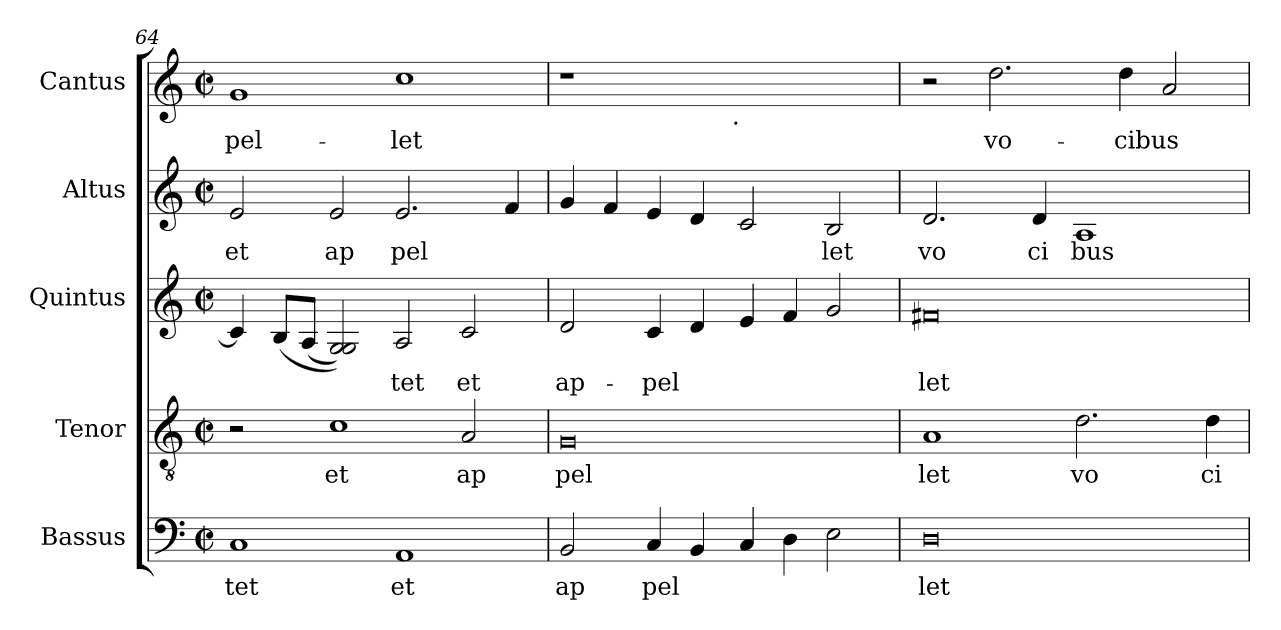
**kern	**text	**kern	**text	**kern	**text	**kern	**text	**kern	**text
*part5	*part5	*part4	*part4	*part3	*part3	*part2	*part2	*part1	*part1
*staff5	*staff5	*staff4	*staff4	*staff3	*staff3	*staff2	*staff2	*staff1	*staff1
*I"Bassus	*	*I"Tenor	*	*I"Quintus	*	*I"Altus	*	*I"Cantus	*
!!LO:PB:g=z
*clefF4	*	*clefGv2	*	*clefG2	*	*clefG2	*	*clefG2	*
*k[]	*	*k[]	*	*k[]	*	*k[]	*	*k[]	*
*C:	*	*C:	*	*C:	*	*C:	*	*C:	*
*M2/2	*	*M2/2	*	*M2/2	*	*M2/2	*	*M2/2	*
*met(c|)	*	*met(c|)	*	*met(c|)	*	*met(c|)	*	*met(c|)	*
=64	=64	=64	=64	=64	=64	=64	=64	=64	=64
!	!LO:LY:b:cj	!	!	!	!LO:LY:b:cj	!	!LO:LY:b:cj	!	!LO:LY:b:cj
1C	tet	2r	.	4c/]	--	2e/	et	1g	pel-
!	!	!	!	!	!LO:LY:b:cj	!	!	!	!
.	.	.	.	(>8B/L	--	.	.	.	.
!	!	!	!	!	!LO:LY:b:cj	!	!	!	!
.	.	.	.	(<8A/J	--	.	.	.	.
!	!	!	!LO:LY:b:cj	!	!LO:LY:b:cj	!	!LO:LY:b:cj	!	!
.	.	1c	et	2G/ 2G/))	--	2e/	ap	.	.
!	!LO:LY:b:cj	!	!	!	!LO:LY:b:cj	!	!LO:LY:b:cj	!	!LO:LY:b:cj
1AA	et	.	.	2A/	-tet	2.e/	pel	1cc	-let
!	!	!	!LO:LY:b:cj	!	!LO:LY:b:cj	!	!	!	!
.	.	2A/	ap	2c/	et	.	.	.	.
!	!	!	!	!	!	!	!LO:LY:b:cj	!	!
.	.	.	.	.	.	4f/	.	.	.
=65	=65	=65	=65	=65	=65	=65	=65	=65	=65
!	!LO:LY:b:cj	!	!LO:LY:b:cj	!	!LO:LY:b:cj	!	!LO:LY:b:cj	!	!
*	*	*	*	*	*	*	*	*^	*
2BB/	ap	0G	pel	2d/	ap-	4g/	.	1r	2ryy	.
!	!	!	!	!	!	!	!LO:LY:b:cj	!	!	!
.	.	.	.	.	.	4f/	.	.	.	.
!	!LO:LY:b:cj	!	!	!	!LO:LY:b:cj	!	!LO:LY:b:cj	!	!	!
4C/	pel	.	.	4c/	-pel-	4e/	.	.	4ryy	.
!	!LO:LY:b:cj	!	!	!	!LO:LY:b:cj	!	!LO:LY:b:cj	!	!	!
4BB/	.	.	.	4d/	--	4d/	.	.	8...ryy	.
!	!	!	!	!	!	!	!	!	!LO:TX:b:t=.	!
.	.	.	.	.	.	.	.	.	1ryy	.
!	!LO:LY:b:cj	!	!	!	!LO:LY:b:cj	!	!LO:LY:b:cj	!	!	!
4C/	.	.	.	4e/	--	2c/	.	1ryy	.	.
!	!LO:LY:b:cj	!	!	!	!LO:LY:b:cj	!	!	!	!	!
4D\	.	.	.	4f/	--	.	.	.	.	.
!	!LO:LY:b:cj	!	!	!	!LO:LY:b:cj	!	!LO:LY:b:cj	!	!	!
2E\	.	.	.	2g/	--	2B/	let	.	.	.
.	.	.	.	.	.	.	.	.	64ryy	.
=66	=66	=66	=66	=66	=66	=66	=66	=66	=66	=66
!	!LO:LY:b:cj	!	!LO:LY:b:cj	!	!LO:LY:b:cj	!	!LO:LY:b:cj	!	!	!
*	*	*	*	*	*	*	*	*v	*v	*
0D	let	1A	let	0f#X	-let	2.d/	vo	2r	.
!	!	!	!	!	!	!	!	!	!LO:LY:b:cj
.	.	.	.	.	.	.	.	2.dd\	vo-
!	!	!	!	!	!	!	!LO:LY:b:cj	!	!
.	.	.	.	.	.	4d/	ci	.	.
!	!	!	!LO:LY:b:cj	!	!	!	!LO:LY:b:cj	!	!
.	.	2.d\	vo	.	.	1A	bus	.	.
!	!	!	!	!	!	!	!	!	!LO:LY:b:cj
.	.	.	.	.	.	.	.	4dd\	-cibus
!	!	!	!	!	!	!	!	!	!LO:LY:b:cj
.	.	.	.	.	.	.	.	2a/	.
!	!	!	!LO:LY:b:cj	!	!	!	!	!	!
.	.	4d\	ci	.	.	.	.	.	.
=	=	=	=	=	=	=	=	=	=
*-	*-	*-	*-	*-	*-	*-	*-	*-	*-
